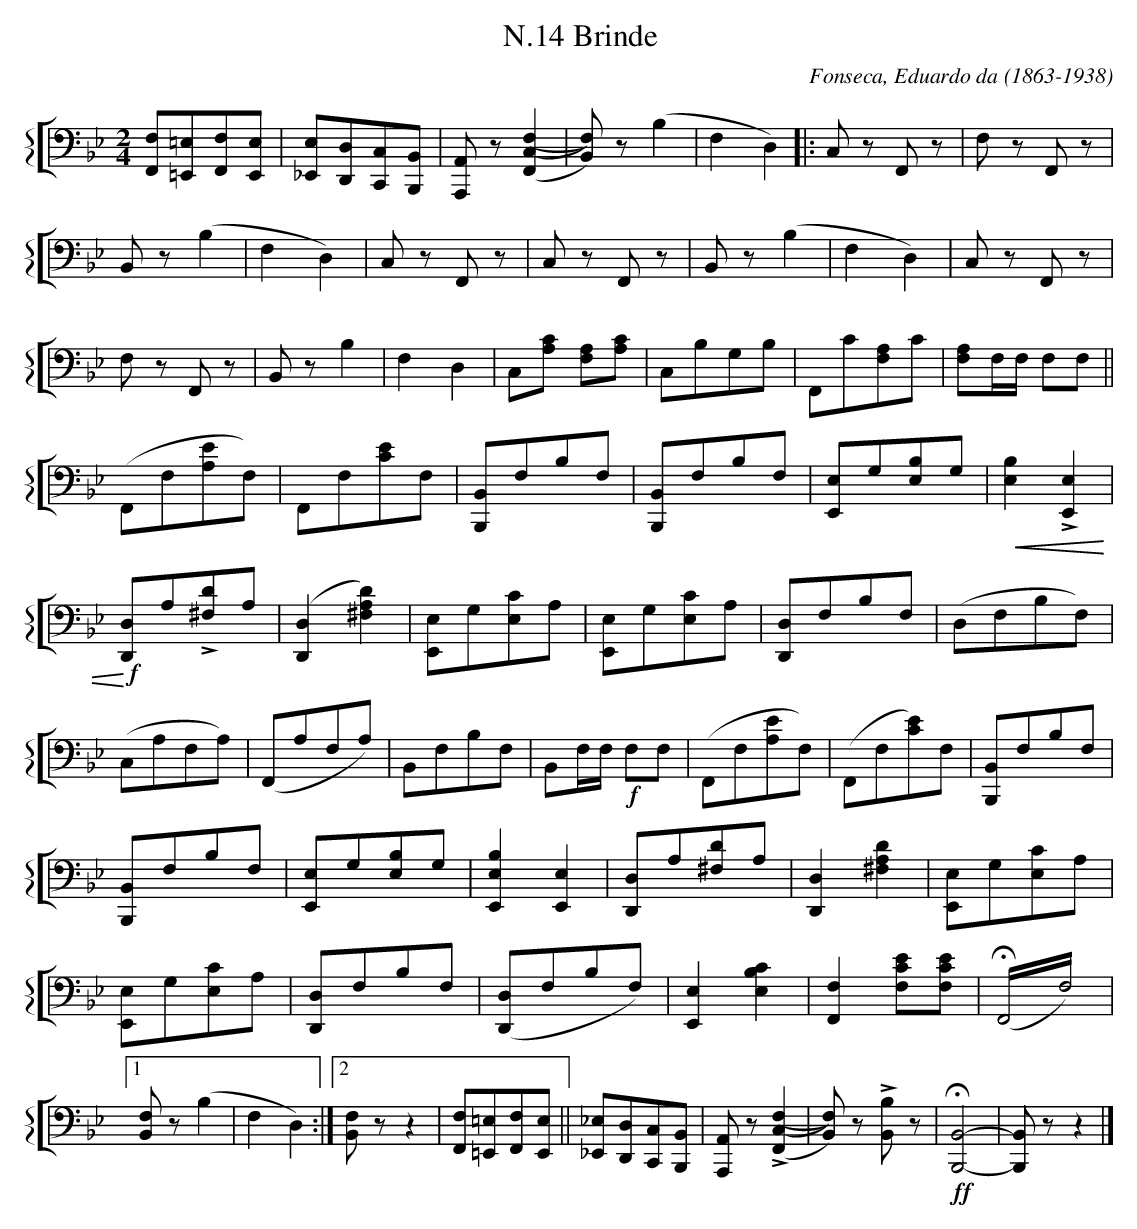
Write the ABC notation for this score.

X:1
T:N.14 Brinde
C:Fonseca, Eduardo da (1863-1938)
M:2/4
L:1/4
K:Bb
V: 8 clef=bass name="" sname=""
%%staves [{ 8 }]
   [F,,F,]/[=E,,=E,]/[F,,F,]/[E,,E,]/ | [_E,,E,]/[D,,D,]/[C,,C,]/[B,,,B,,]/ | \
   [A,,,A,,]/z/ ([F,,(C,(F,] | [B,,)F,))]/z/ (B, | F, D,) |: \
   C,/z/ F,,/z/ | F,/z/ F,,/z/ | B,,/z/(B, | F, D,) | C,/z/ F,,/z/ |C,/z/ F,,/z/ | \
   B,,/z/(B, | F, D,) | C,/z/ F,,/z/ | F,/z/ F,,/z/ | \
   B,,/z/B,| F,D,| C,/[A,C]/ [F,A,]/[A,C]/ | C,/B,/G,/B,/ | F,,/C/[F,A,]/C/ | \
   [F,A,]/F,//F,// F,/F,/ || \
   (F,,/F,/[A,E]/F,/) | F,,/F,/[CE]/F,/ | [B,,,B,,]/F,/B,/F,/ | [B,,,B,,]/F,/B,/F,/ | \
   [E,,E,]/G,/[E,B,]/G,/ | !<(![E,B,]  !>![E,,E,] | !<)!!f! [D,,D,]/A,/!>![^F,D]/A,/ | \
   ([D,,D,][^F,A,D]) | [E,,E,]/G,/[E,C]/A,/ | [E,,E,]/G,/[E,C]/A,/ | [D,,D,]/F,/B,/F,/ | \
   ([D,]/F,/B,/F,/) | (C,/A,/F,/A,/) | (F,,/A,/F,/A,/) | B,,/F,/B,/F,/ | B,,/F,//F,// !f!F,/F,/ | \
   (F,,/F,/[A,E]/F,/) | (F,,/F,/[CE]/)F,/ | [B,,,B,,]/F,/B,/F,/ | [B,,,B,,]/F,/B,/F,/ | \
   [E,,E,]/G,/[E,B,]/G,/ | [E,,E,B,] [E,,E,] | [D,,D,]/A,/[^F,D]/A,/ | \
   [D,,D,][^F,A,D] | [E,,E,]/G,/[E,C]/A,/ | [E,,E,]/G,/[E,C]/A,/ | [D,,D,]/F,/B,/F,/ | \
   ([D,,D,]/F,/B,/F,/) | [E,,E,] [E,B,C] | [F,,F,] [F,CE]/[F,CE]/ | (!fermata!F,,!trem2!F,)\
   |[1 [B,,F,]/z/ (B, | F,D,) :|2 [B,,F,]/z/ z |  [F,,F,]/[=E,,=E,]/[F,,F,]/[E,,E,]/ || \
   [_E,,_E,]/[D,,D,]/[C,,C,]/[B,,,B,,]/ | \
   [A,,,A,,]/z/ (!>![F,,(C,(F,] | [B,,)F,))]/z/ !>![B,,B,]/z/ | !ff!!fermata![B,,,B,,]2-|[B,,,B,,]/z/z |]
